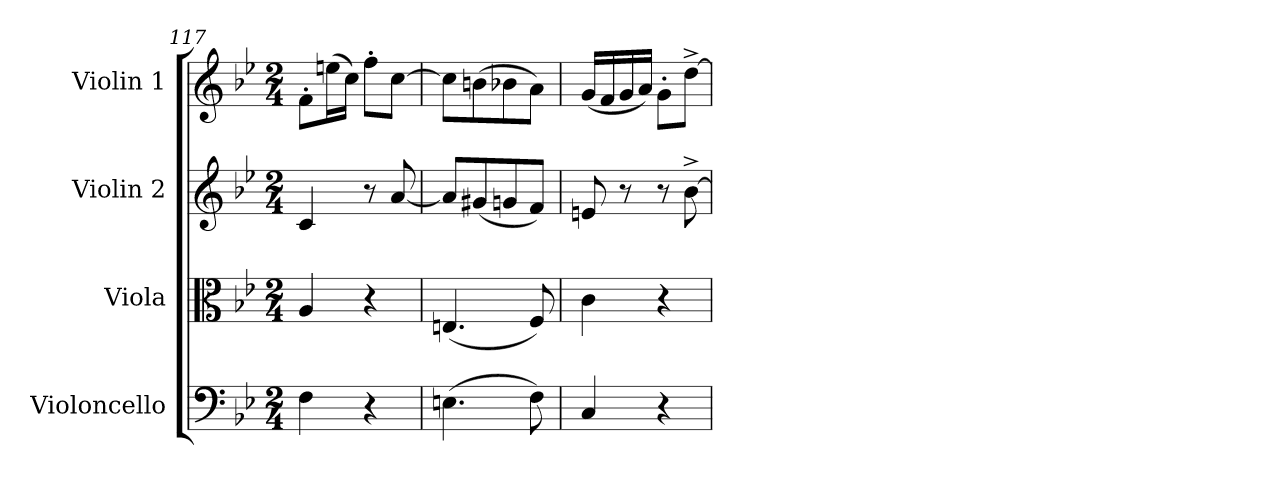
**kern	**kern	**kern	**kern
*part4	*part3	*part2	*part1
*staff4	*staff3	*staff2	*staff1
*I"Violoncello	*I"Viola	*I"Violin 2	*I"Violin 1
*I'Vc	*I'Vla	*I'Vln	*I'Vln
*clefF4	*clefC3	*clefG2	*clefG2
*k[b-e-]	*k[b-e-]	*k[b-e-]	*k[b-e-]
*M2/4	*M2/4	*M2/4	*M2/4
=117	=117	=117	=117
4F\	4A/	4c/	8f'\L
.	.	.	(16een\L
.	.	.	16cc\JJ)
4r	4r	8r	8ff'\L
.	.	[8a/	[8cc\J
=118	=118	=118	=118
(4.En\	(4.En/	8a/L]	8cc\L]
.	.	(8g#X/	(8bn\
.	.	8gn/	8b-X\
8F\)	8F/)	8f/J)	8a\J)
!!LO:LB:g=z
=119	=119	=119	=119
4C/	4c\	8en/	(16g/LL
.	.	.	16f/
.	.	8r	16g/
.	.	.	16a/JJ)
4r	4r	8r	8g'\L
.	.	[8b-^\	[8dd^\J
=	=	=	=
*-	*-	*-	*-
